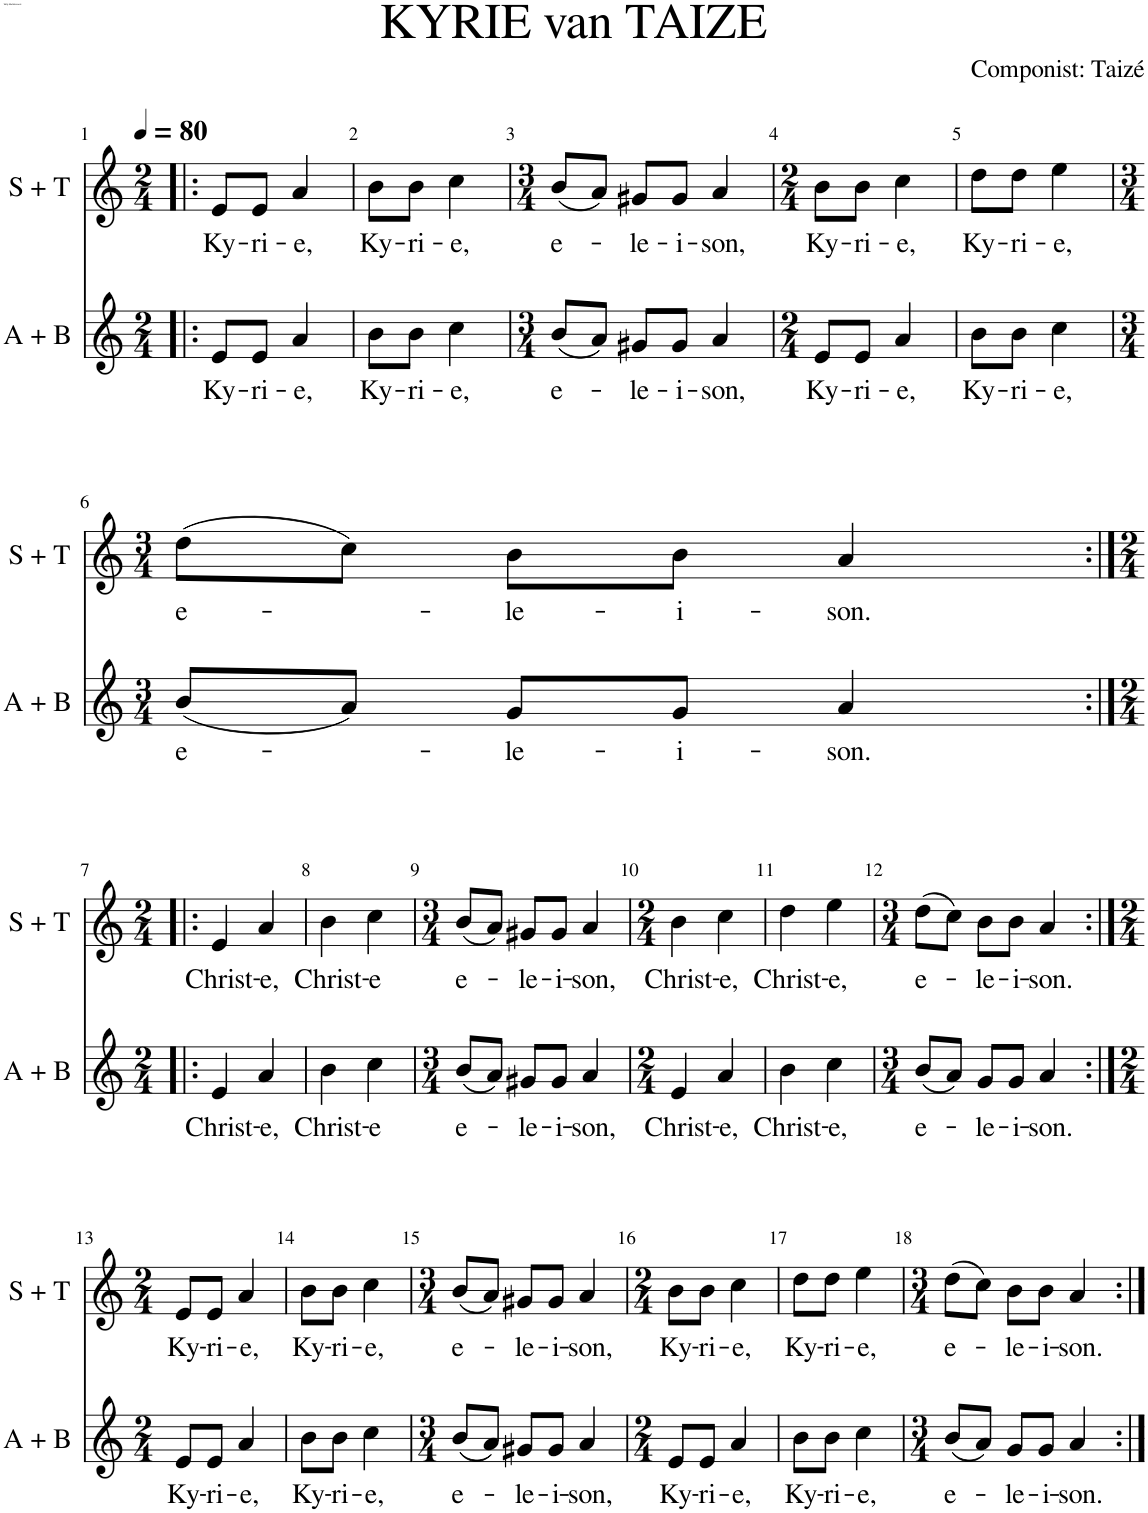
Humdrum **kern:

**kern	**text	**kern	**text
*part2	*part2	*part1	*part1
*staff2	*staff2	*staff1	*staff1
*I"A + B	*	*I"S + T	*
*I'A + B	*	*I'S + T	*
*clefG2	*	*clefG2	*
*k[]	*	*k[]	*
*M2/4	*	*M2/4	*
*MM80	*	*MM80	*
=1!|:	=1!|:	=1!|:	=1!|:
!	!LO:LY:b	!	!LO:LY:b
8e/L	Ky-	8e/L	Ky-
!	!LO:LY:b	!	!LO:LY:b
8e/J	-ri-	8e/J	-ri-
!	!LO:LY:b	!	!LO:LY:b
4a/	-e,	4a/	-e,
=2	=2	=2	=2
!	!LO:LY:b	!	!LO:LY:b
8b\L	Ky-	8b\L	Ky-
!	!LO:LY:b	!	!LO:LY:b
8b\J	-ri-	8b\J	-ri-
!	!LO:LY:b	!	!LO:LY:b
4cc\	-e,	4cc\	-e,
=3	=3	=3	=3
*M3/4	*	*M3/4	*
!	!LO:LY:b	!	!LO:LY:b
(8b/L	e-	(8b/L	e-
8a/J)	.	8a/J)	.
!	!LO:LY:b	!	!LO:LY:b
8g#X/L	-le-	8g#X/L	-le-
!	!LO:LY:b	!	!LO:LY:b
8g#/J	-i-	8g#/J	-i-
!	!LO:LY:b	!	!LO:LY:b
4a/	-son,	4a/	-son,
=4	=4	=4	=4
*M2/4	*	*M2/4	*
!	!LO:LY:b	!	!LO:LY:b
8e/L	Ky-	8b\L	Ky-
!	!LO:LY:b	!	!LO:LY:b
8e/J	-ri-	8b\J	-ri-
!	!LO:LY:b	!	!LO:LY:b
4a/	-e,	4cc\	-e,
=5	=5	=5	=5
!	!LO:LY:b	!	!LO:LY:b
8b\L	Ky-	8dd\L	Ky-
!	!LO:LY:b	!	!LO:LY:b
8b\J	-ri-	8dd\J	-ri-
!	!LO:LY:b	!	!LO:LY:b
4cc\	-e,	4ee\	-e,
!!LO:LB:g=z
=6	=6	=6	=6
*M3/4	*	*M3/4	*
!	!LO:LY:b	!	!LO:LY:b
(8b/L	e-	(8dd\L	e-
8a/J)	.	8cc\J)	.
!	!LO:LY:b	!	!LO:LY:b
8g/L	-le-	8b\L	-le-
!	!LO:LY:b	!	!LO:LY:b
8g/J	-i-	8b\J	-i-
!	!LO:LY:b	!	!LO:LY:b
4a/	-son.	4a/	-son.
!!LO:LB:g=z
=7:|!|:	=7:|!|:	=7:|!|:	=7:|!|:
*M2/4	*	*M2/4	*
!	!LO:LY:b	!	!LO:LY:b
4e/	Christ-	4e/	Christ-
!	!LO:LY:b	!	!LO:LY:b
4a/	-e,	4a/	-e,
=8	=8	=8	=8
!	!LO:LY:b	!	!LO:LY:b
4b\	Christ-	4b\	Christ-
!	!LO:LY:b	!	!LO:LY:b
4cc\	-e	4cc\	-e
=9	=9	=9	=9
*M3/4	*	*M3/4	*
!	!LO:LY:b	!	!LO:LY:b
(8b/L	e-	(8b/L	e-
8a/J)	.	8a/J)	.
!	!LO:LY:b	!	!LO:LY:b
8g#X/L	-le-	8g#X/L	-le-
!	!LO:LY:b	!	!LO:LY:b
8g#/J	-i-	8g#/J	-i-
!	!LO:LY:b	!	!LO:LY:b
4a/	-son,	4a/	-son,
=10	=10	=10	=10
*M2/4	*	*M2/4	*
!	!LO:LY:b	!	!LO:LY:b
4e/	Christ-	4b\	Christ-
!	!LO:LY:b	!	!LO:LY:b
4a/	-e,	4cc\	-e,
=11	=11	=11	=11
!	!LO:LY:b	!	!LO:LY:b
4b\	Christ-	4dd\	Christ-
!	!LO:LY:b	!	!LO:LY:b
4cc\	-e,	4ee\	-e,
=12	=12	=12	=12
*M3/4	*	*M3/4	*
!	!LO:LY:b	!	!LO:LY:b
(8b/L	e-	(8dd\L	e-
8a/J)	.	8cc\J)	.
!	!LO:LY:b	!	!LO:LY:b
8g/L	-le-	8b\L	-le-
!	!LO:LY:b	!	!LO:LY:b
8g/J	-i-	8b\J	-i-
!	!LO:LY:b	!	!LO:LY:b
4a/	-son.	4a/	-son.
!!LO:LB:g=z
=13:|!	=13:|!	=13:|!	=13:|!
*M2/4	*	*M2/4	*
!	!LO:LY:b	!	!LO:LY:b
8e/L	Ky-	8e/L	Ky-
!	!LO:LY:b	!	!LO:LY:b
8e/J	-ri-	8e/J	-ri-
!	!LO:LY:b	!	!LO:LY:b
4a/	-e,	4a/	-e,
=14	=14	=14	=14
!	!LO:LY:b	!	!LO:LY:b
8b\L	Ky-	8b\L	Ky-
!	!LO:LY:b	!	!LO:LY:b
8b\J	-ri-	8b\J	-ri-
!	!LO:LY:b	!	!LO:LY:b
4cc\	-e,	4cc\	-e,
=15	=15	=15	=15
*M3/4	*	*M3/4	*
!	!LO:LY:b	!	!LO:LY:b
(8b/L	e-	(8b/L	e-
8a/J)	.	8a/J)	.
!	!LO:LY:b	!	!LO:LY:b
8g#X/L	-le-	8g#X/L	-le-
!	!LO:LY:b	!	!LO:LY:b
8g#/J	-i-	8g#/J	-i-
!	!LO:LY:b	!	!LO:LY:b
4a/	-son,	4a/	-son,
=16	=16	=16	=16
*M2/4	*	*M2/4	*
!	!LO:LY:b	!	!LO:LY:b
8e/L	Ky-	8b\L	Ky-
!	!LO:LY:b	!	!LO:LY:b
8e/J	-ri-	8b\J	-ri-
!	!LO:LY:b	!	!LO:LY:b
4a/	-e,	4cc\	-e,
=17	=17	=17	=17
!	!LO:LY:b	!	!LO:LY:b
8b\L	Ky-	8dd\L	Ky-
!	!LO:LY:b	!	!LO:LY:b
8b\J	-ri-	8dd\J	-ri-
!	!LO:LY:b	!	!LO:LY:b
4cc\	-e,	4ee\	-e,
=18	=18	=18	=18
*M3/4	*	*M3/4	*
!	!LO:LY:b	!	!LO:LY:b
(8b/L	e-	(8dd\L	e-
8a/J)	.	8cc\J)	.
!	!LO:LY:b	!	!LO:LY:b
8g/L	-le-	8b\L	-le-
!	!LO:LY:b	!	!LO:LY:b
8g/J	-i-	8b\J	-i-
!	!LO:LY:b	!	!LO:LY:b
4a/	-son.	4a/	-son.
=:|!	=:|!	=:|!	=:|!
*-	*-	*-	*-
